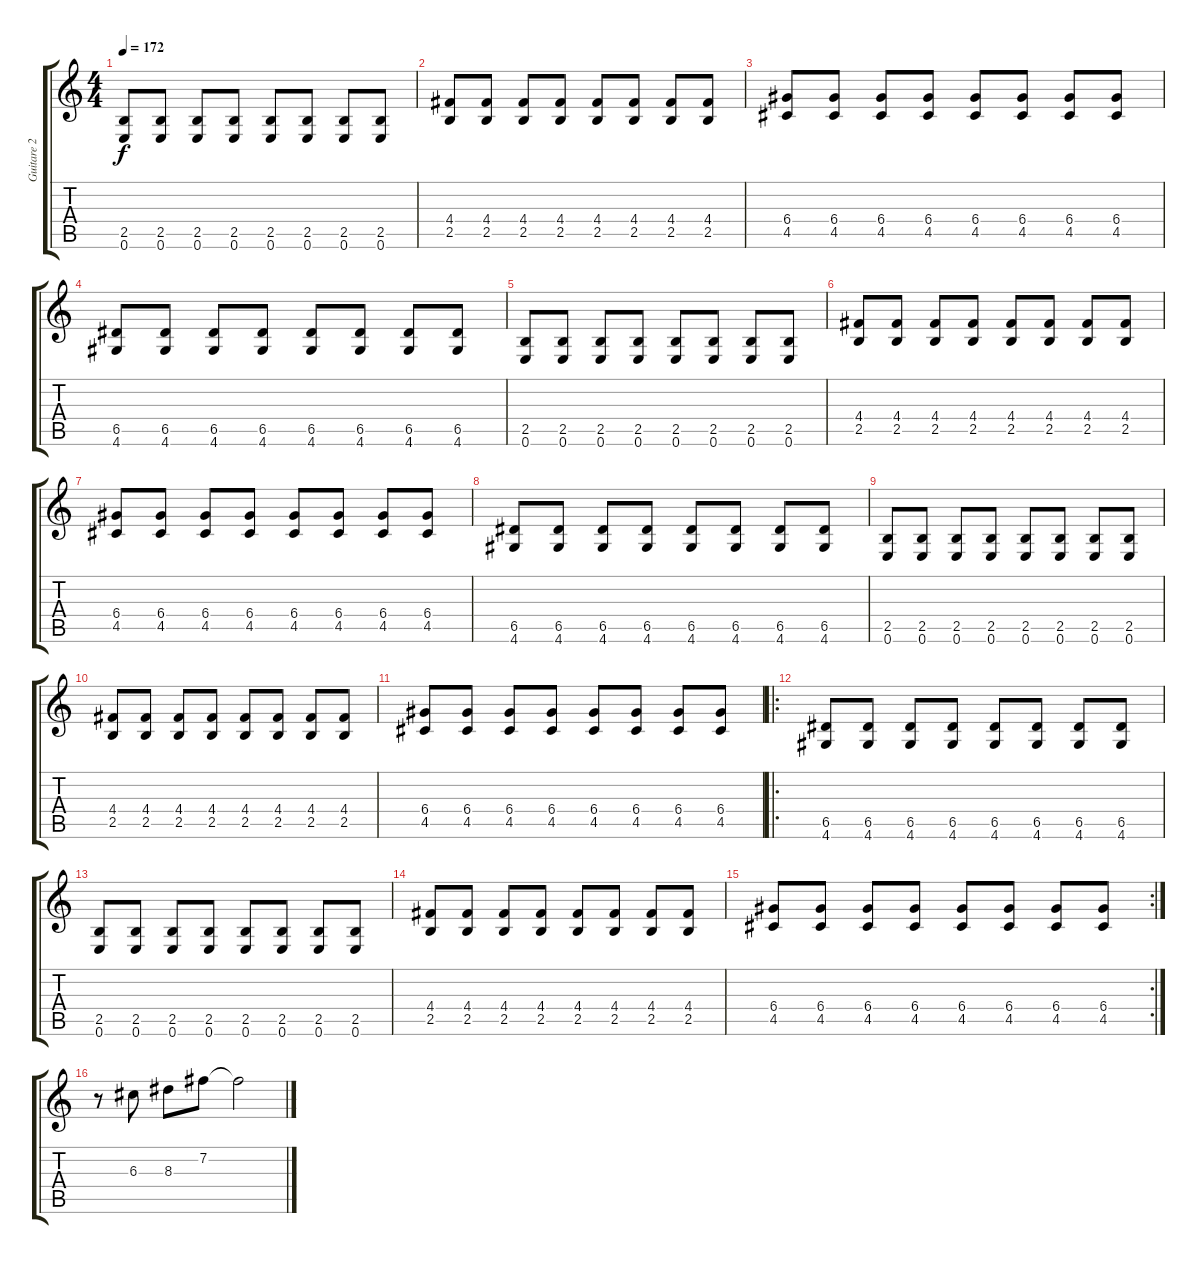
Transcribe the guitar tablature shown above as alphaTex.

\track ("Guitare 2" "Guitare 2") {instrument distortionguitar}
\staff {score tabs}
\tuning (E4 B3 G3 D3 A2 E2) {hide}
\ts (4 4)
\tempo 172
\clef g2
\ks c
(2.5 0.6).8{dy f} (2.5 0.6).8 (2.5 0.6).8 (2.5 0.6).8 (2.5 0.6).8 (2.5 0.6).8 (2.5 0.6).8 (2.5 0.6).8 |
(4.4 2.5).8 (4.4 2.5).8 (4.4 2.5).8 (4.4 2.5).8 (4.4 2.5).8 (4.4 2.5).8 (4.4 2.5).8 (4.4 2.5).8 |
(6.4 4.5).8 (6.4 4.5).8 (6.4 4.5).8 (6.4 4.5).8 (6.4 4.5).8 (6.4 4.5).8 (6.4 4.5).8 (6.4 4.5).8 |
(6.5 4.6).8 (6.5 4.6).8 (6.5 4.6).8 (6.5 4.6).8 (6.5 4.6).8 (6.5 4.6).8 (6.5 4.6).8 (6.5 4.6).8 |
(2.5 0.6).8 (2.5 0.6).8 (2.5 0.6).8 (2.5 0.6).8 (2.5 0.6).8 (2.5 0.6).8 (2.5 0.6).8 (2.5 0.6).8 |
(4.4 2.5).8 (4.4 2.5).8 (4.4 2.5).8 (4.4 2.5).8 (4.4 2.5).8 (4.4 2.5).8 (4.4 2.5).8 (4.4 2.5).8 |
(6.4 4.5).8 (6.4 4.5).8 (6.4 4.5).8 (6.4 4.5).8 (6.4 4.5).8 (6.4 4.5).8 (6.4 4.5).8 (6.4 4.5).8 |
(6.5 4.6).8 (6.5 4.6).8 (6.5 4.6).8 (6.5 4.6).8 (6.5 4.6).8 (6.5 4.6).8 (6.5 4.6).8 (6.5 4.6).8 |
(2.5 0.6).8 (2.5 0.6).8 (2.5 0.6).8 (2.5 0.6).8 (2.5 0.6).8 (2.5 0.6).8 (2.5 0.6).8 (2.5 0.6).8 |
(4.4 2.5).8 (4.4 2.5).8 (4.4 2.5).8 (4.4 2.5).8 (4.4 2.5).8 (4.4 2.5).8 (4.4 2.5).8 (4.4 2.5).8 |
(6.4 4.5).8 (6.4 4.5).8 (6.4 4.5).8 (6.4 4.5).8 (6.4 4.5).8 (6.4 4.5).8 (6.4 4.5).8 (6.4 4.5).8 |
\ro
(6.5 4.6).8 (6.5 4.6).8 (6.5 4.6).8 (6.5 4.6).8 (6.5 4.6).8 (6.5 4.6).8 (6.5 4.6).8 (6.5 4.6).8 |
(2.5 0.6).8 (2.5 0.6).8 (2.5 0.6).8 (2.5 0.6).8 (2.5 0.6).8 (2.5 0.6).8 (2.5 0.6).8 (2.5 0.6).8 |
(4.4 2.5).8 (4.4 2.5).8 (4.4 2.5).8 (4.4 2.5).8 (4.4 2.5).8 (4.4 2.5).8 (4.4 2.5).8 (4.4 2.5).8 |
\rc 2
(6.4 4.5).8 (6.4 4.5).8 (6.4 4.5).8 (6.4 4.5).8 (6.4 4.5).8 (6.4 4.5).8 (6.4 4.5).8 (6.4 4.5).8 |
r.8 6.3.8 8.3.8 7.2.8 7.2{t}.2
